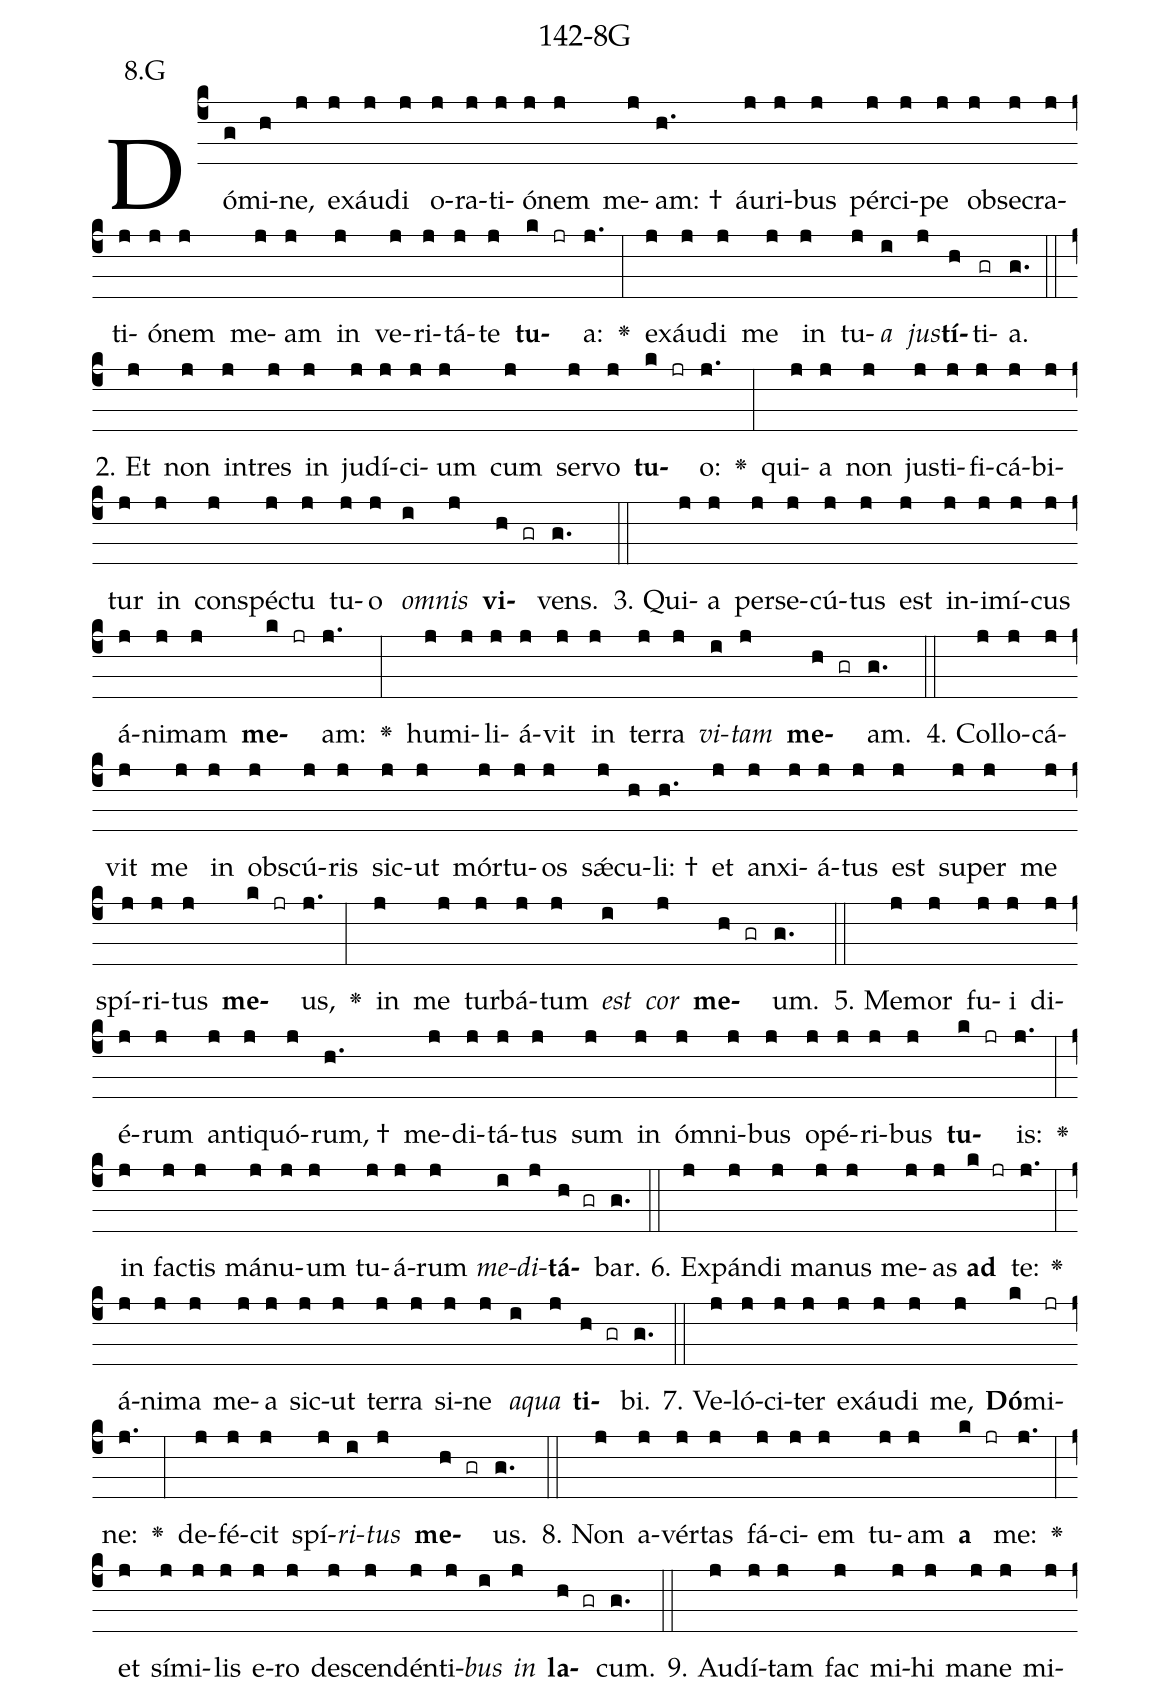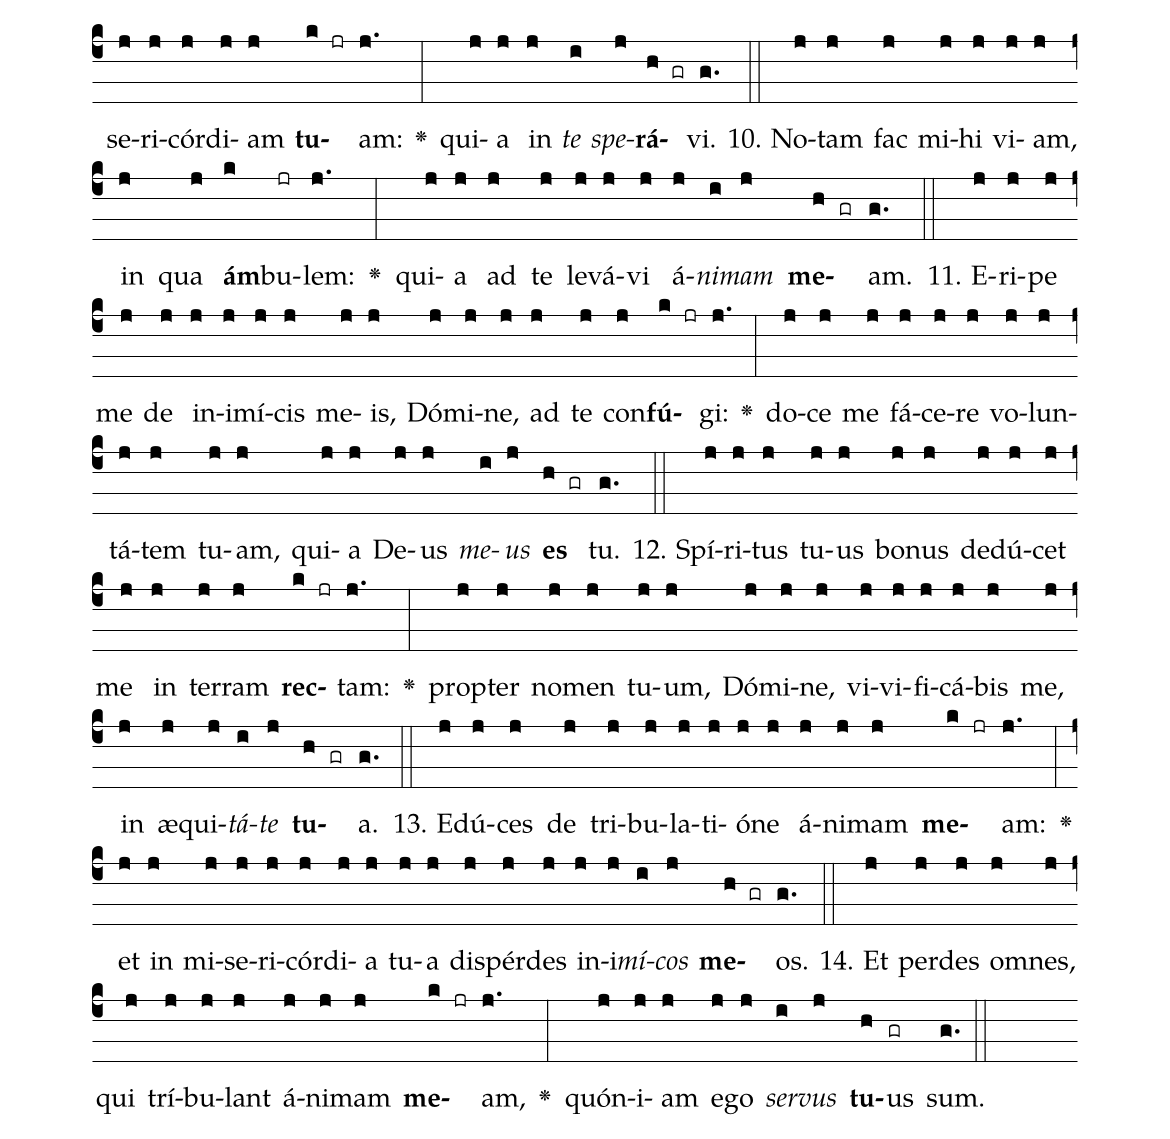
name: 142-8G;
annotation: 8.G;
%%
(c4)Dó(g)mi(h)ne,(j) ex(j)áu(j)di(j) o(j)ra(j)ti(j)ó(j)nem(j) me(j)am: †(h.) áu(j)ri(j)bus(j) pér(j)ci(j)pe(j) ob(j)se(j)cra(j)ti(j)ó(j)nem(j) me(j)am(j) in(j) ve(j)ri(j)tá(j)te(j) <b>tu</b>(k jr)a:(j.) <v>\greheightstar</v>(:) ex(j)áu(j)di(j) me(j) in(j) tu(j)<i>a</i>(i) <i>jus</i>(j)<b>tí</b>(h)ti(gr)a.(g.) (::)
2. Et(j) non(j) in(j)tres(j) in(j) ju(j)dí(j)ci(j)um(j) cum(j) ser(j)vo(j) <b>tu</b>(k jr)o:(j.) <v>\greheightstar</v>(:) qui(j)a(j) non(j) jus(j)ti(j)fi(j)cá(j)bi(j)tur(j) in(j) con(j)spéc(j)tu(j) tu(j)o(j) <i>om</i>(i)<i>nis</i>(j) <b>vi</b>(h gr)vens.(g.) (::)
3. Qui(j)a(j) per(j)se(j)cú(j)tus(j) est(j) in(j)i(j)mí(j)cus(j) á(j)ni(j)mam(j) <b>me</b>(k jr)am:(j.) <v>\greheightstar</v>(:) hu(j)mi(j)li(j)á(j)vit(j) in(j) ter(j)ra(j) <i>vi</i>(i)<i>tam</i>(j) <b>me</b>(h gr)am.(g.) (::)
4. Col(j)lo(j)cá(j)vit(j) me(j) in(j) obs(j)cú(j)ris(j) sic(j)ut(j) mór(j)tu(j)os(j) sǽ(j)cu(h)li: †(h.) et(j) an(j)xi(j)á(j)tus(j) est(j) su(j)per(j) me(j) spí(j)ri(j)tus(j) <b>me</b>(k jr)us,(j.) <v>\greheightstar</v>(:) in(j) me(j) tur(j)bá(j)tum(j) <i>est</i>(i) <i>cor</i>(j) <b>me</b>(h gr)um.(g.) (::)
5. Me(j)mor(j) fu(j)i(j) di(j)é(j)rum(j) an(j)ti(j)quó(j)rum, †(h.) me(j)di(j)tá(j)tus(j) sum(j) in(j) óm(j)ni(j)bus(j) o(j)pé(j)ri(j)bus(j) <b>tu</b>(k jr)is:(j.) <v>\greheightstar</v>(:) in(j) fac(j)tis(j) má(j)nu(j)um(j) tu(j)á(j)rum(j) <i>me</i>(i)<i>di</i>(j)<b>tá</b>(h gr)bar.(g.) (::)
6. Ex(j)pán(j)di(j) ma(j)nus(j) me(j)as(j) <b>ad</b>(k jr) te:(j.) <v>\greheightstar</v>(:) á(j)ni(j)ma(j) me(j)a(j) sic(j)ut(j) ter(j)ra(j) si(j)ne(j) <i>a</i>(i)<i>qua</i>(j) <b>ti</b>(h gr)bi.(g.) (::)
7. Ve(j)ló(j)ci(j)ter(j) ex(j)áu(j)di(j) me,(j) <b>Dó</b>(k)mi(jr)ne:(j.) <v>\greheightstar</v>(:) de(j)fé(j)cit(j) spí(j)<i>ri</i>(i)<i>tus</i>(j) <b>me</b>(h gr)us.(g.) (::)
8. Non(j) a(j)vér(j)tas(j) fá(j)ci(j)em(j) tu(j)am(j) <b>a</b>(k jr) me:(j.) <v>\greheightstar</v>(:) et(j) sí(j)mi(j)lis(j) e(j)ro(j) de(j)scen(j)dén(j)ti(j)<i>bus</i>(i) <i>in</i>(j) <b>la</b>(h gr)cum.(g.) (::)
9. Au(j)dí(j)tam(j) fac(j) mi(j)hi(j) ma(j)ne(j) mi(j)se(j)ri(j)cór(j)di(j)am(j) <b>tu</b>(k jr)am:(j.) <v>\greheightstar</v>(:) qui(j)a(j) in(j) <i>te</i>(i) <i>spe</i>(j)<b>rá</b>(h gr)vi.(g.) (::)
10. No(j)tam(j) fac(j) mi(j)hi(j) vi(j)am,(j) in(j) qua(j) <b>ám</b>(k)bu(jr)lem:(j.) <v>\greheightstar</v>(:) qui(j)a(j) ad(j) te(j) le(j)vá(j)vi(j) á(j)<i>ni</i>(i)<i>mam</i>(j) <b>me</b>(h gr)am.(g.) (::)
11. E(j)ri(j)pe(j) me(j) de(j) in(j)i(j)mí(j)cis(j) me(j)is,(j) Dó(j)mi(j)ne,(j) ad(j) te(j) con(j)<b>fú</b>(k jr)gi:(j.) <v>\greheightstar</v>(:) do(j)ce(j) me(j) fá(j)ce(j)re(j) vo(j)lun(j)tá(j)tem(j) tu(j)am,(j) qui(j)a(j) De(j)us(j) <i>me</i>(i)<i>us</i>(j) <b>es</b>(h gr) tu.(g.) (::)
12. Spí(j)ri(j)tus(j) tu(j)us(j) bo(j)nus(j) de(j)dú(j)cet(j) me(j) in(j) ter(j)ram(j) <b>rec</b>(k jr)tam:(j.) <v>\greheightstar</v>(:) prop(j)ter(j) no(j)men(j) tu(j)um,(j) Dó(j)mi(j)ne,(j) vi(j)vi(j)fi(j)cá(j)bis(j) me,(j) in(j) æ(j)qui(j)<i>tá</i>(i)<i>te</i>(j) <b>tu</b>(h gr)a.(g.) (::)
13. E(j)dú(j)ces(j) de(j) tri(j)bu(j)la(j)ti(j)ó(j)ne(j) á(j)ni(j)mam(j) <b>me</b>(k jr)am:(j.) <v>\greheightstar</v>(:) et(j) in(j) mi(j)se(j)ri(j)cór(j)di(j)a(j) tu(j)a(j) dis(j)pér(j)des(j) in(j)i(j)<i>mí</i>(i)<i>cos</i>(j) <b>me</b>(h gr)os.(g.) (::)
14. Et(j) per(j)des(j) om(j)nes,(j) qui(j) trí(j)bu(j)lant(j) á(j)ni(j)mam(j) <b>me</b>(k jr)am,(j.) <v>\greheightstar</v>(:) quón(j)i(j)am(j) e(j)go(j) <i>ser</i>(i)<i>vus</i>(j) <b>tu</b>(h)us(gr) sum.(g.) (::)
